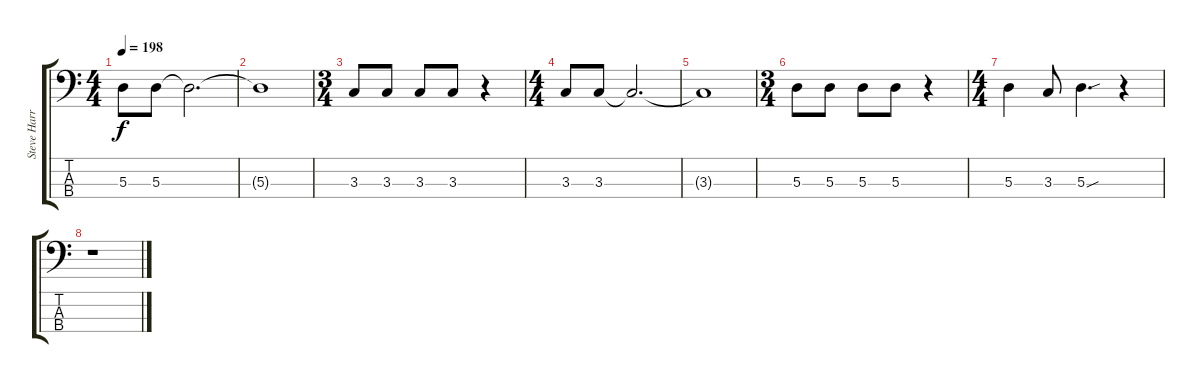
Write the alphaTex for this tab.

\track ("Steve Harris" "Steve Harr") {instrument electricbassfinger}
\staff {score tabs}
\tuning (G2 D2 A1 E1) {hide}
\ts (4 4)
\tempo 198
\clef f4
\ks c
5.3.8{dy f} 5.3.8 5.3{t}.2{d} |
5.3{t}.1 |
\ts (3 4)
3.3.8 3.3.8 3.3.8 3.3.8 r.4 |
\ts (4 4)
3.3.8 3.3.8 3.3{t}.2{d} |
3.3{t}.1 |
\ts (3 4)
5.3.8 5.3.8 5.3.8 5.3.8 r.4 |
\ts (4 4)
5.3.4 3.3.8 5.3{sou}.4{d} r.4 |
r.1
